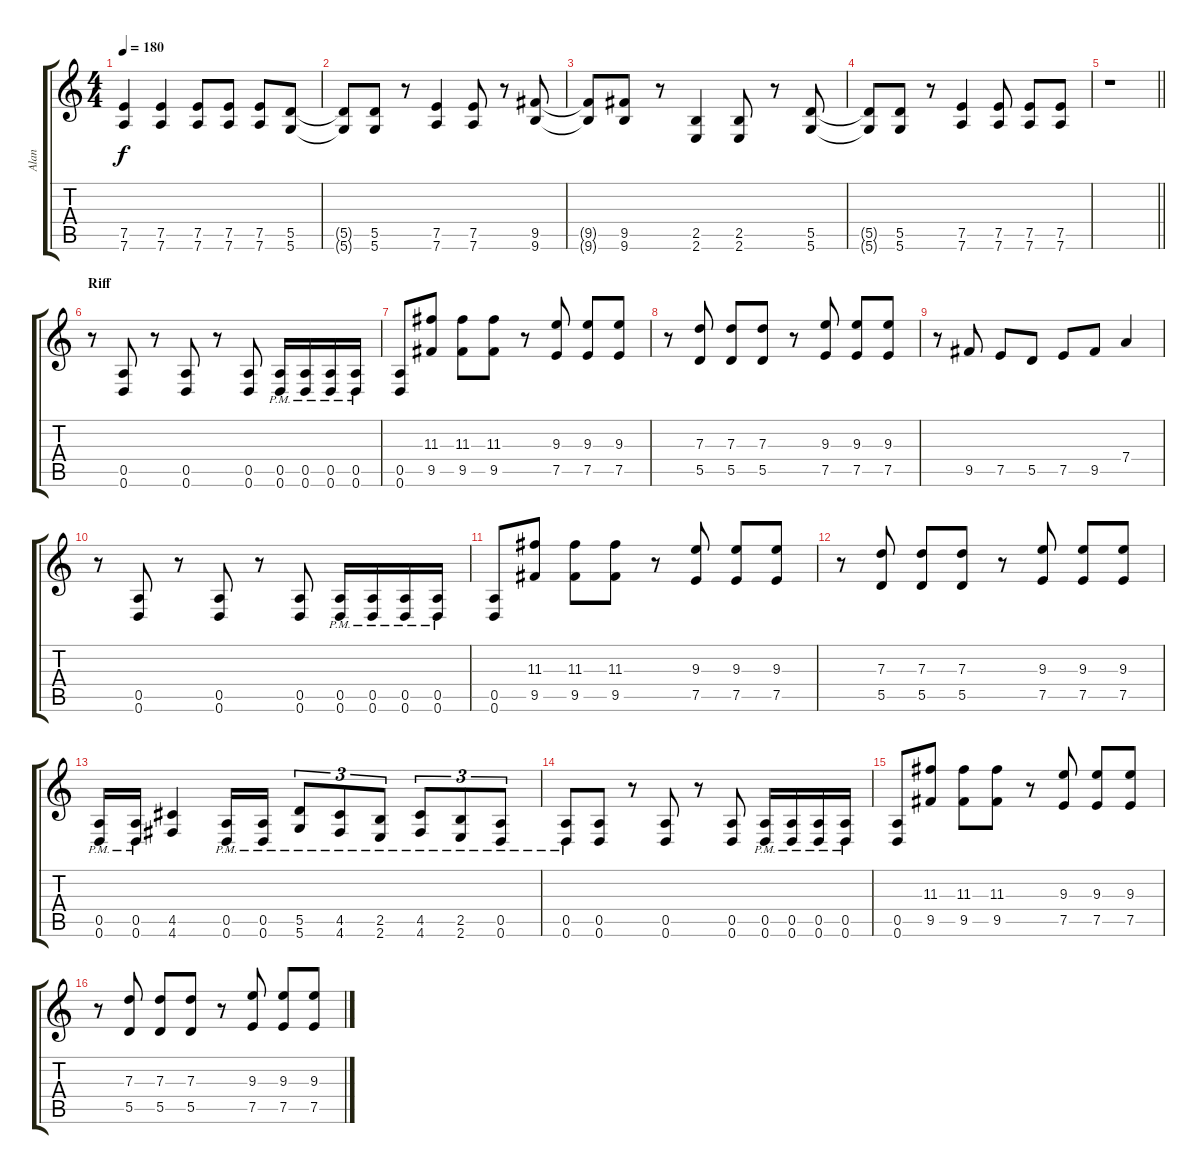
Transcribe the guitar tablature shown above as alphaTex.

\track ("Alan" "Alan") {instrument distortionguitar}
\staff {score tabs}
\tuning (E4 B3 G3 D3 A2 D2) {hide}
\ts (4 4)
\tempo 180
\clef g2
\ks c
(7.5 7.6).4{dy f} (7.5 7.6).4 (7.5 7.6).8 (7.5 7.6).8 (7.5 7.6).8 (5.5 5.6).8 |
(5.5{t} 5.6{t}).8 (5.5 5.6).8 r.8 (7.5 7.6).4 (7.5 7.6).8 r.8 (9.5 9.6).8 |
(9.5{t} 9.6{t}).8 (9.5 9.6).8 r.8 (2.5 2.6).4 (2.5 2.6).8 r.8 (5.5 5.6).8 |
(5.5{t} 5.6{t}).8 (5.5 5.6).8 r.8 (7.5 7.6).4 (7.5 7.6).8 (7.5 7.6).8 (7.5 7.6).8 |
\barLineRight lightlight
r.1 |
\section ("" "Riff")
r.8 (0.5 0.6).8 r.8 (0.5 0.6).8 r.8 (0.5 0.6).8 (0.5{pm} 0.6{pm}).16 (0.5{pm} 0.6{pm}).16 (0.5{pm} 0.6{pm}).16 (0.5{pm} 0.6{pm}).16 |
(0.5 0.6).8 (11.3 9.5).8 (11.3 9.5).8 (11.3 9.5).8 r.8 (9.3 7.5).8 (9.3 7.5).8 (9.3 7.5).8 |
r.8 (7.3 5.5).8 (7.3 5.5).8 (7.3 5.5).8 r.8 (9.3 7.5).8 (9.3 7.5).8 (9.3 7.5).8 |
r.8 9.5.8 7.5.8 5.5.8 7.5.8 9.5.8 7.4.4 |
r.8 (0.5 0.6).8 r.8 (0.5 0.6).8 r.8 (0.5 0.6).8 (0.5{pm} 0.6{pm}).16 (0.5{pm} 0.6{pm}).16 (0.5{pm} 0.6{pm}).16 (0.5{pm} 0.6{pm}).16 |
(0.5 0.6).8 (11.3 9.5).8 (11.3 9.5).8 (11.3 9.5).8 r.8 (9.3 7.5).8 (9.3 7.5).8 (9.3 7.5).8 |
r.8 (7.3 5.5).8 (7.3 5.5).8 (7.3 5.5).8 r.8 (9.3 7.5).8 (9.3 7.5).8 (9.3 7.5).8 |
(0.5{pm} 0.6{pm}).16 (0.5{pm} 0.6{pm}).16 (4.5 4.6).4 (0.5{pm} 0.6{pm}).16 (0.5{pm} 0.6{pm}).16 (5.5{pm} 5.6{pm}).8{tu (3 2)} (4.5{pm} 4.6{pm}).8{tu (3 2)} (2.5{pm} 2.6{pm}).8{tu (3 2)} (4.5{pm} 4.6{pm}).8{tu (3 2)} (2.5{pm} 2.6{pm}).8{tu (3 2)} (0.5{pm} 0.6{pm}).8{tu (3 2)} |
(0.5{pm} 0.6{pm}).8 (0.5 0.6).8 r.8 (0.5 0.6).8 r.8 (0.5 0.6).8 (0.5{pm} 0.6{pm}).16 (0.5{pm} 0.6{pm}).16 (0.5{pm} 0.6{pm}).16 (0.5{pm} 0.6{pm}).16 |
(0.5 0.6).8 (11.3 9.5).8 (11.3 9.5).8 (11.3 9.5).8 r.8 (9.3 7.5).8 (9.3 7.5).8 (9.3 7.5).8 |
r.8 (7.3 5.5).8 (7.3 5.5).8 (7.3 5.5).8 r.8 (9.3 7.5).8 (9.3 7.5).8 (9.3 7.5).8
